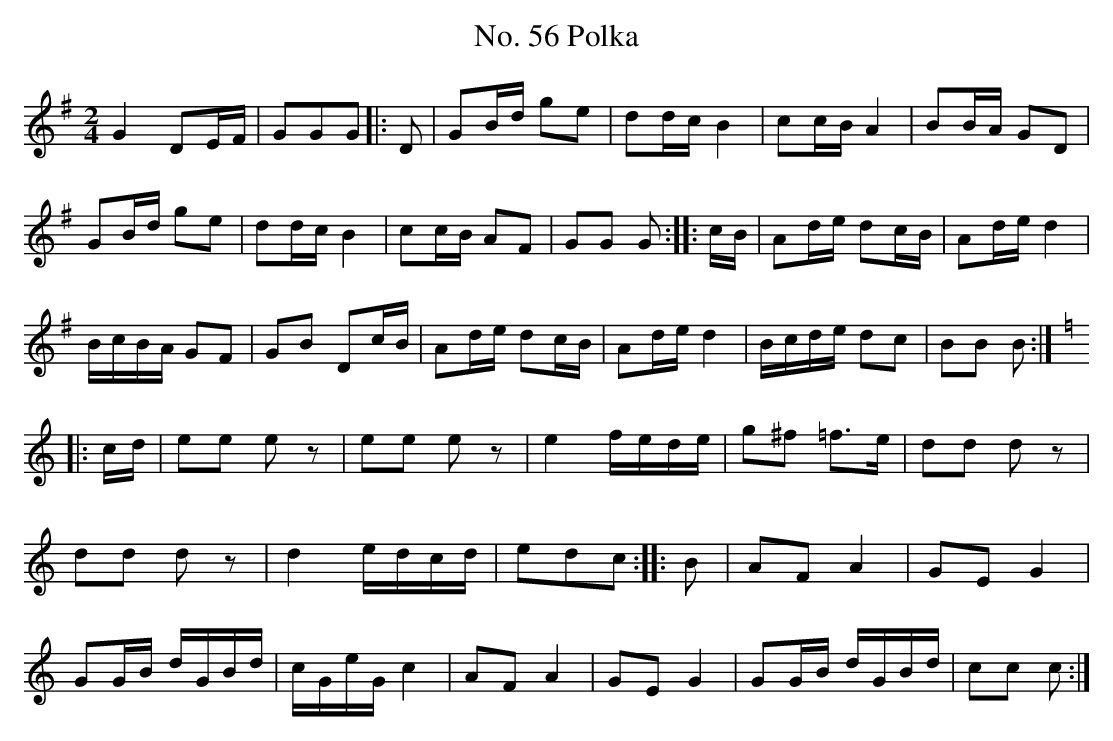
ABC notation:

X:1
T: No. 56 Polka
M:2/4
K:G
G4D2EF|G2G2G2|:D2|G2Bd g2e2|d2dcB4|c2cBA4|B2BA G2D2|
G2Bd g2e2|d2dcB4|c2cB A2F2|G2G2 G2:||:cB|A2de d2cB|A2de d4|
BcBA G2F2|G2B2 D2cB|A2de d2cB|A2de d4|Bcde d2c2|B2B2 B2:|
K:C
|:cd|e2e2 e2z2|e2e2 e2z2|e4fede|g2^f2 =f3e|d2d2 d2z2|
d2d2 d2z2|d4edcd|e2d2c2:||:B2|A2F2A4|G2E2G4|
G2GB dGBd|cGeGc4|A2F2A4|G2E2G4|G2GB dGBd|c2c2 c2:|
